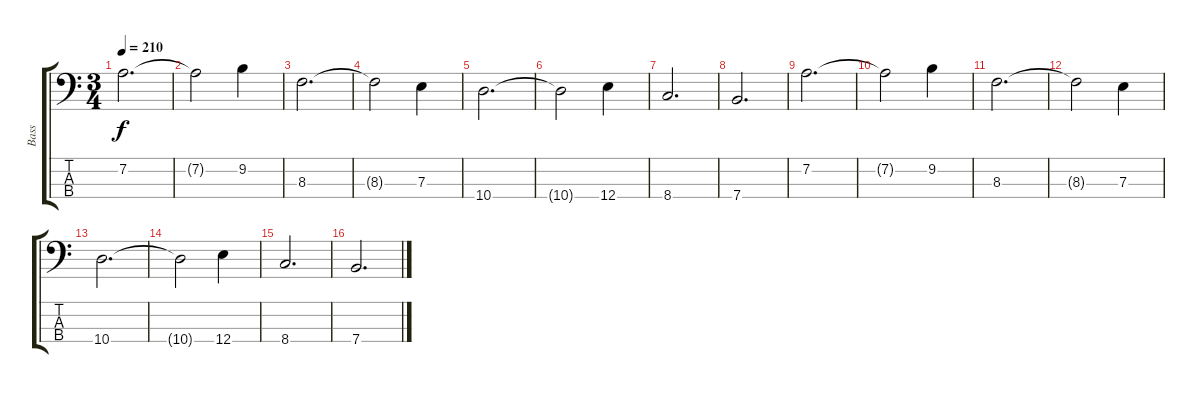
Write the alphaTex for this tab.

\track ("Bass" "Bass") {instrument electricbassfinger}
\staff {score tabs}
\tuning (G2 D2 A1 E1) {hide}
\ts (3 4)
\tempo 210
\clef f4
\ks c
7.2.2{d dy f} |
7.2{t}.2 9.2.4 |
8.3.2{d} |
8.3{t}.2 7.3.4 |
10.4.2{d} |
10.4{t}.2 12.4.4 |
8.4.2{d} |
7.4.2{d} |
7.2.2{d} |
7.2{t}.2 9.2.4 |
8.3.2{d} |
8.3{t}.2 7.3.4 |
10.4.2{d} |
10.4{t}.2 12.4.4 |
8.4.2{d} |
7.4.2{d}
